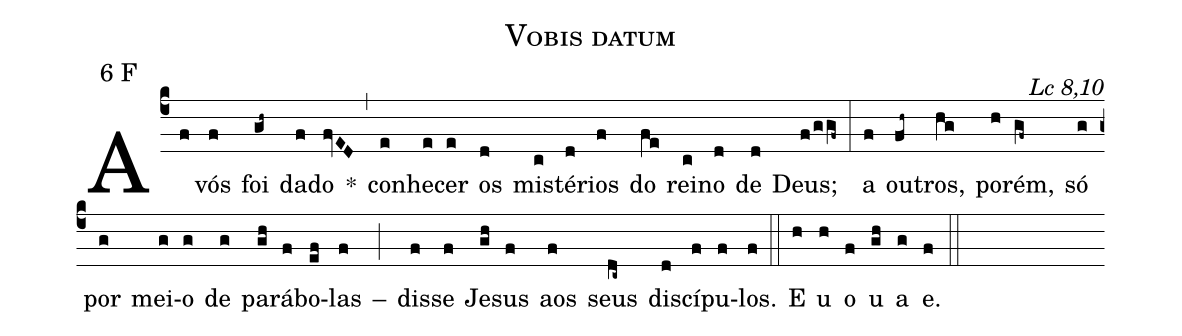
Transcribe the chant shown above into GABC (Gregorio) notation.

name: Vobis datum;
mode:6;
mode-differentia: F;
commentary: Lc 8,10;
%%
(c4)

A(f) vós(f) foi(gh~) da(f)do(fvED) *(,) co(e)nhe(e)cer(e) os(d) mis(c)té(d)rios(f) do(fe) rei(c)no(d) de(d) Deus;(f/ggf~) (:) a(f) ou(fh~)tros,(hg) po(h)rém,(gf~) só(g) por(g) mei(g)o(g) de(g) pa(gh)rá(f)bo(ef)las(f) ---(;) dis(f)se(f) Je(gh)sus(f) aos(f) seus(dc~) dis(d)cí(f)pu(f)los.(f)

(::)

E(h) u(h) o(f) u(gh) a(g) e.(f)

(::)
